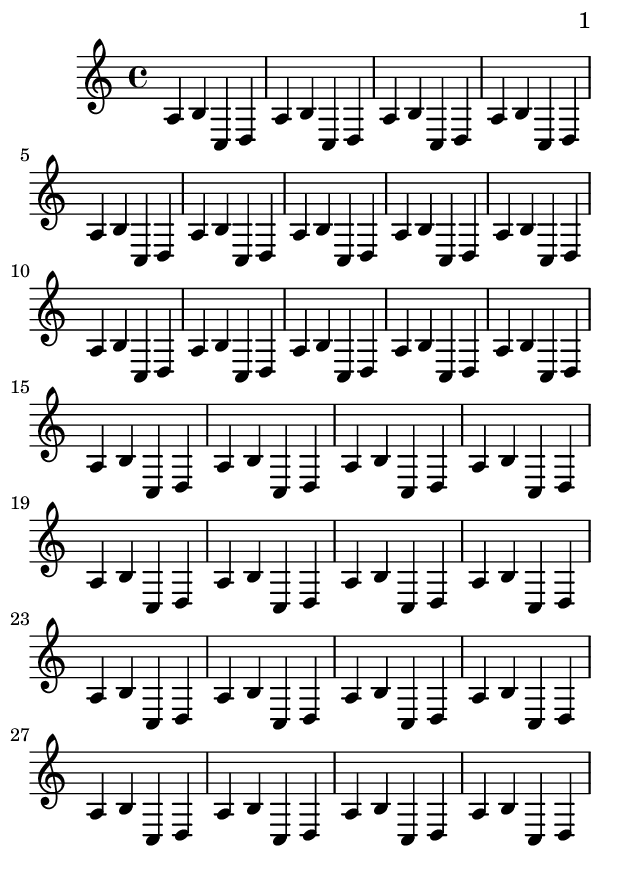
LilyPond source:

\version "2.11.20"

\header {
  texidoc = "By default, we start with page 1, which is on the right hand side
of a double page. In this example, auto-first-page-number is set to ##t and the
music won't fit on a single page, so we should automatically set the first page
number to 2 in order to avoid a bad page turn."
}

\paper {
  page-breaking = #ly:page-turn-breaking
  auto-first-page-number = ##t
  print-first-page-number = ##t
}

#(set-default-paper-size "a6")

\book {
  \score {
    {\repeat unfold 30 {a b c d}}
  }
}